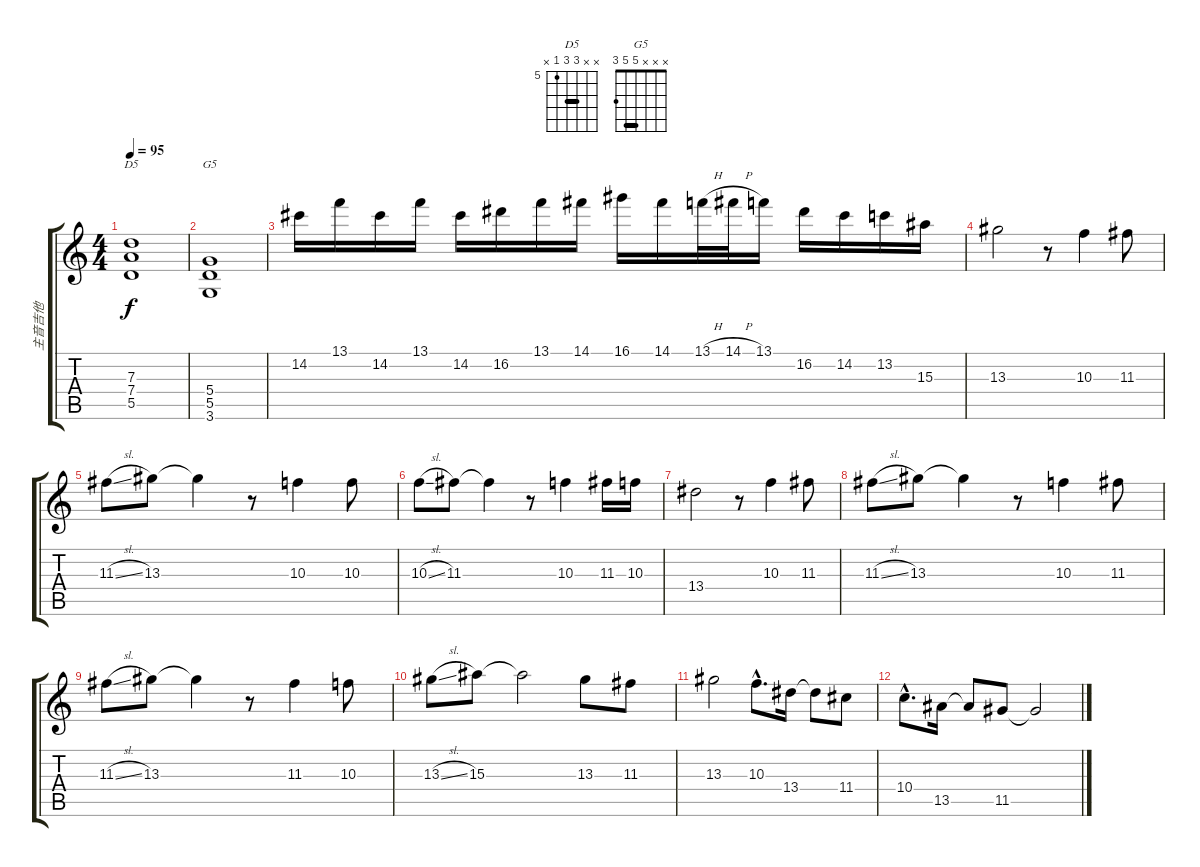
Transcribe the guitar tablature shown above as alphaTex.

\track ("主音吉他" "主音吉他") {instrument overdrivenguitar}
\staff {score tabs}
\tuning (E4 B3 G3 D3 A2 E2) {hide}
\chord ("D5" x x 7 7 5 x) {firstfret 5 barre 7}
\chord ("G5" x x x 5 5 3) {barre 5}
\ts (4 4)
\tempo 95
\clef g2
\ks c
(7.3 7.4 5.5).1{ch "D5" dy f} |
(5.4 5.5 3.6).1{ch "G5"} |
14.2.16 13.1.16 14.2.16 13.1.16 14.2.16 16.2.16 13.1.16 14.1.16 16.1.16 14.1.16 13.1{h}.32 14.1{h}.32 13.1.16 16.2.16 14.2.16 13.2.16 15.3.16 |
13.3.2 r.8 10.3.4 11.3.8 |
11.3{sl}.8 13.3.8 13.3{t}.4 r.8 10.3.4 10.3.8 |
10.3{sl}.8 11.3.8 11.3{t}.4 r.8 10.3.4 11.3.16 10.3.16 |
13.4.2 r.8 10.3.4 11.3.8 |
11.3{sl}.8 13.3.8 13.3{t}.4 r.8 10.3.4 11.3.8 |
11.3{sl}.8 13.3.8 13.3{t}.4 r.8 11.3.4 10.3.8 |
13.3{sl}.8 15.3.8 15.3{t}.2 13.3.8 11.3.8 |
13.3.2 10.3{hac}.8{d} 13.4.16 13.4{t}.8 11.4.8 |
10.4{hac}.8{d} 13.5.16 13.5{t}.8 11.5.8 11.5{t}.2
